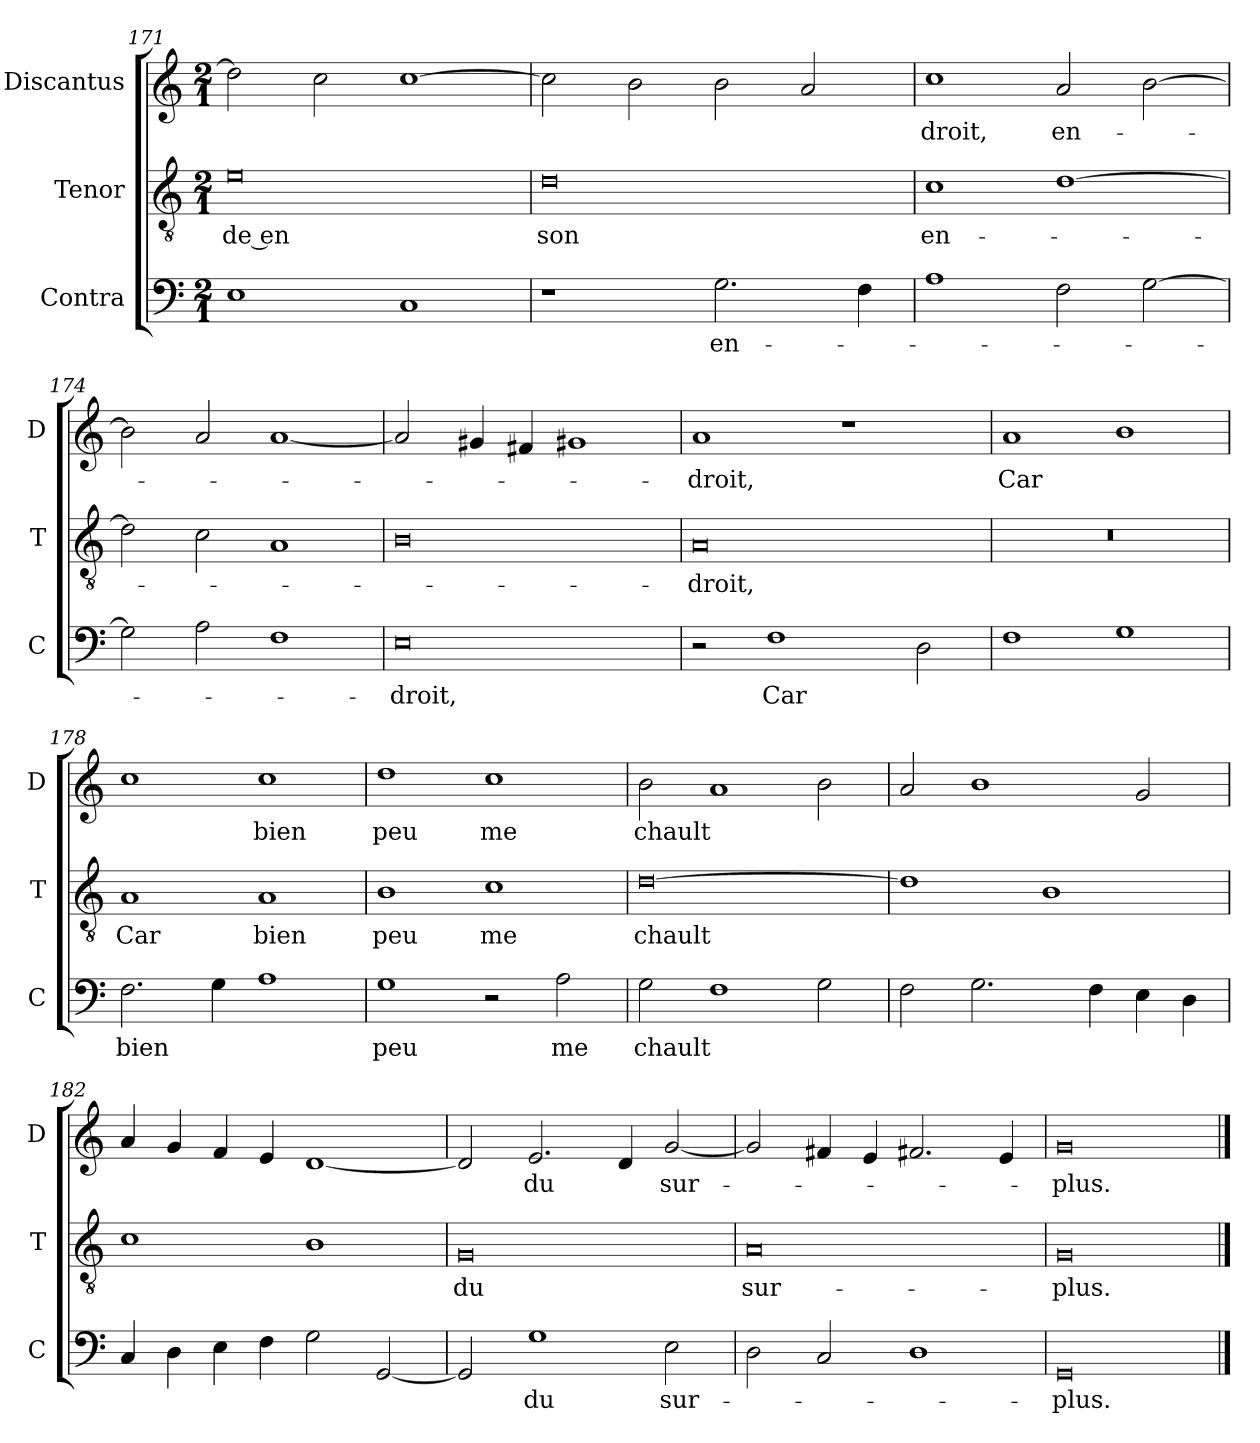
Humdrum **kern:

**kern	**text	**kern	**text	**kern	**text
*part3	*part3	*part2	*part2	*part1	*part1
*staff3	*staff3	*staff2	*staff2	*staff1	*staff1
*I"Contra	*	*I"Tenor	*	*I"Discantus	*
*I'C	*	*I'T	*	*I'D	*
*clefF4	*	*clefGv2	*	*clefG2	*
*k[]	*	*k[]	*	*k[]	*
*M2/1	*	*M2/1	*	*M2/1	*
=171	=171	=171	=171	=171	=171
1E	.	0e	-de en	2dd]	.
.	.	.	.	2cc	.
1C	.	.	.	[1cc	.
=172	=172	=172	=172	=172	=172
1r	.	0d	son	2cc]	.
.	.	.	.	2b	.
2.G	en-	.	.	2b	.
.	.	.	.	2a	.
4F	.	.	.	.	.
=173	=173	=173	=173	=173	=173
1A	.	1c	en-	1cc	-droit,
2F	.	[1d	.	2a	en-
[2G	.	.	.	[2b	.
=174	=174	=174	=174	=174	=174
2G]	.	2d]	.	2b]	.
2A	.	2c	.	2a	.
1F	.	1A	.	[1a	.
=175	=175	=175	=175	=175	=175
0E	-droit,	0B	.	2a]	.
.	.	.	.	4g#X	.
.	.	.	.	4f#X	.
.	.	.	.	1g#X	.
=176	=176	=176	=176	=176	=176
2r	.	0A	-droit,	1a	-droit,
1F	Car	.	.	.	.
.	.	.	.	1r	.
2D	.	.	.	.	.
=177	=177	=177	=177	=177	=177
1F	.	0r	.	1a	Car
1G	.	.	.	1b	.
=178	=178	=178	=178	=178	=178
2.F	bien	1A	Car	1cc	.
4G	.	.	.	.	.
1A	.	1A	bien	1cc	bien
=179	=179	=179	=179	=179	=179
1G	peu	1B	peu	1dd	peu
2r	.	1c	me	1cc	me
2A	me	.	.	.	.
=180	=180	=180	=180	=180	=180
2G	chault	[0d	chault	2b	chault
1F	.	.	.	1a	.
2G	.	.	.	2b	.
=181	=181	=181	=181	=181	=181
2F	.	1d]	.	2a	.
2.G	.	.	.	1b	.
.	.	1B	.	.	.
4F	.	.	.	.	.
4E	.	.	.	2g	.
4D	.	.	.	.	.
=182	=182	=182	=182	=182	=182
4C	.	1c	.	4a	.
4D	.	.	.	4g	.
4E	.	.	.	4f	.
4F	.	.	.	4e	.
2G	.	1B	.	[1d	.
[2GG	.	.	.	.	.
=183	=183	=183	=183	=183	=183
2GG]	.	0G	du	2d]	.
1G	du	.	.	2.e	du
.	.	.	.	4d	.
2E	sur-	.	.	[2g	sur-
=184	=184	=184	=184	=184	=184
2D	.	0A	sur-	2g]	.
2C	.	.	.	4f#X	.
.	.	.	.	4e	.
1D	.	.	.	2.f#X	.
.	.	.	.	4e	.
=185	=185	=185	=185	=185	=185
0GG	-plus.	0G	-plus.	0g	-plus.
==	==	==	==	==	==
*-	*-	*-	*-	*-	*-
